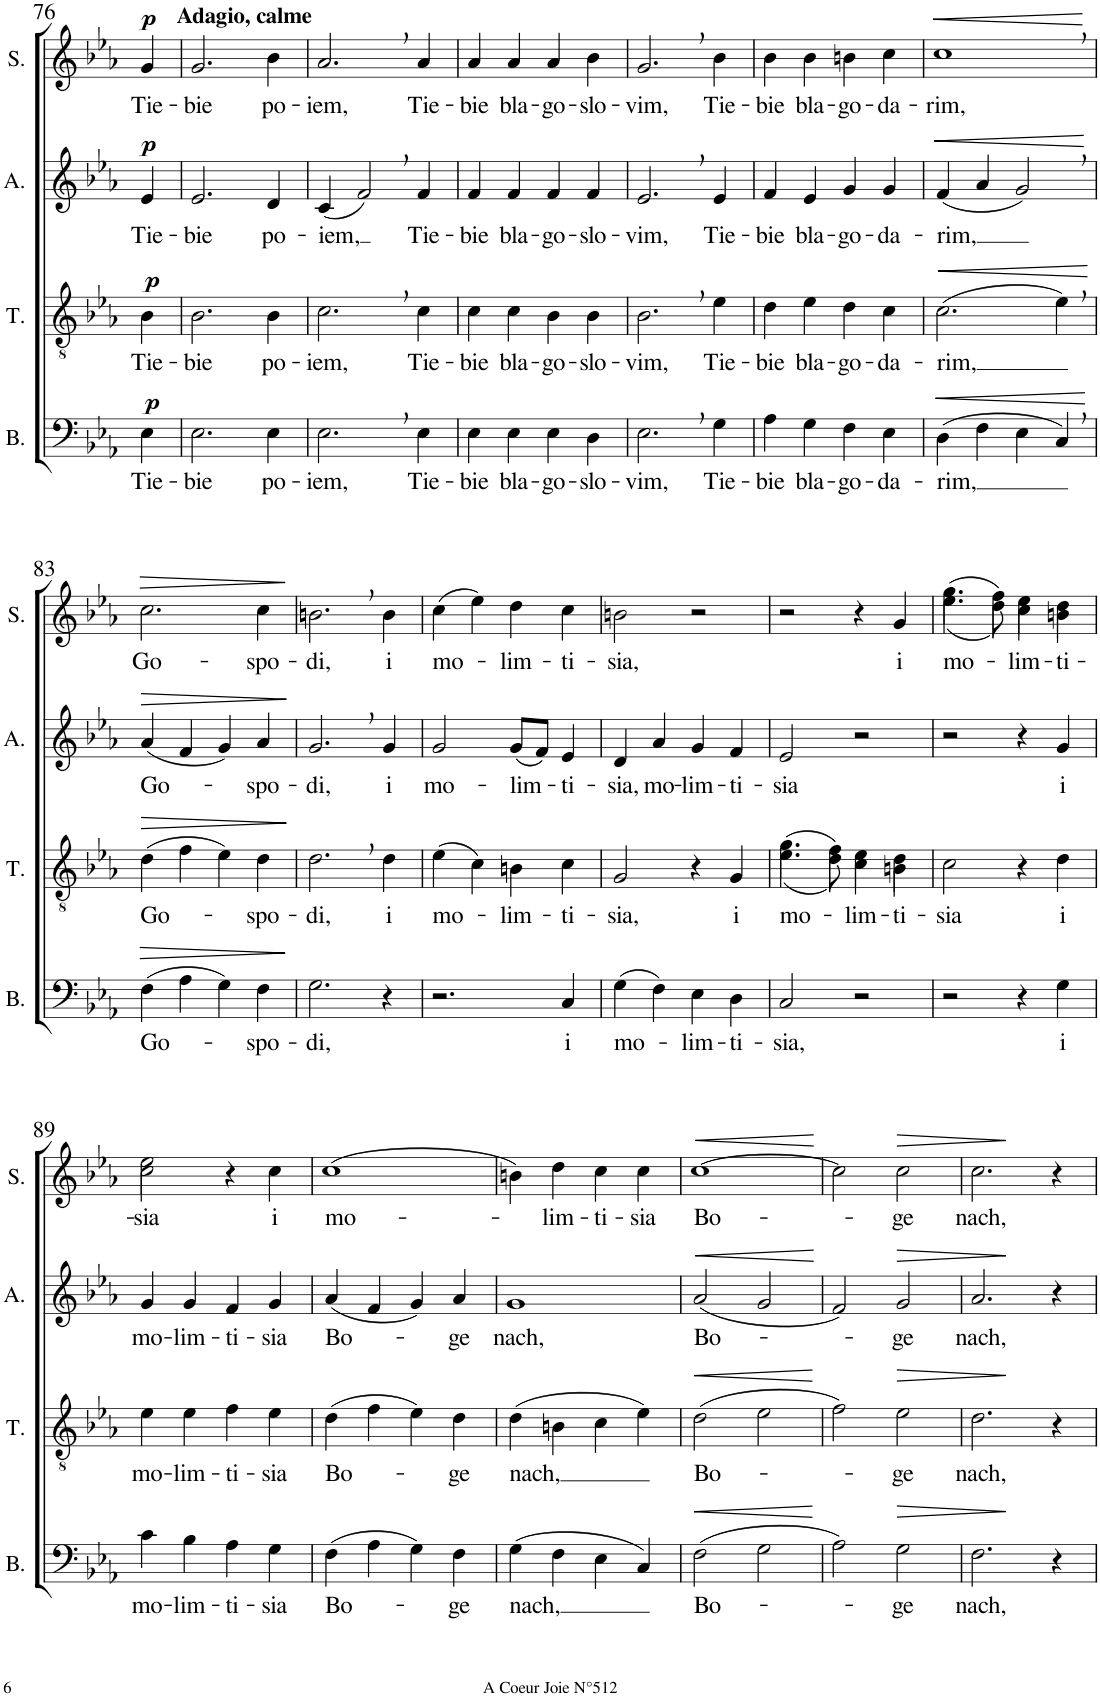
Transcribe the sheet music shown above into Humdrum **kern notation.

**kern	**text	**dynam	**kern	**text	**dynam	**kern	**text	**dynam	**kern	**text	**dynam
*part4	*part4	*part4	*part3	*part3	*part3	*part2	*part2	*part2	*part1	*part1	*part1
*staff4	*staff4	*staff4	*staff3	*staff3	*staff3	*staff2	*staff2	*staff2	*staff1	*staff1	*staff1
*I"Bass	*	*	*I"Tenor	*	*	*I"Alto	*	*	*I"Soprano	*	*
*I'B.	*	*	*I'T.	*	*	*I'A.	*	*	*I'S.	*	*
!!LO:PB:g=z
*clefF4	*	*	*clefGv2	*	*	*clefG2	*	*	*clefG2	*	*
*k[b-e-a-]	*	*	*k[b-e-a-]	*	*	*k[b-e-a-]	*	*	*k[b-e-a-]	*	*
*M4/4	*	*	*M4/4	*	*	*M4/4	*	*	*M4/4	*	*
*met(c|)	*	*	*met(c|)	*	*	*met(c|)	*	*	*met(c|)	*	*
=76	=76	=76	=76	=76	=76	=76	=76	=76	=76	=76	=76
!	!	!	!	!	!	!	!	!	!LO:TX:a:B:t=Adagio, calme	!	!
!	!LO:LY:b	!LO:DY:a	!	!LO:LY:b	!LO:DY:a	!	!LO:LY:b	!LO:DY:a	!	!LO:LY:b	!LO:DY:a
4E-\	Tie-	p	4B-\	Tie-	p	4e-/	Tie-	p	4g/	Tie-	p
=77	=77	=77	=77	=77	=77	=77	=77	=77	=77	=77	=77
!	!LO:LY:b	!	!	!LO:LY:b	!	!	!LO:LY:b	!	!	!LO:LY:b	!
2.E-\	-bie	.	2.B-\	-bie	.	2.e-/	-bie	.	2.g/	-bie	.
!	!LO:LY:b	!	!	!LO:LY:b	!	!	!LO:LY:b	!	!	!LO:LY:b	!
4E-\	po-	.	4B-\	po-	.	4d/	po-	.	4b-\	po-	.
=78	=78	=78	=78	=78	=78	=78	=78	=78	=78	=78	=78
!	!LO:LY:b	!	!	!LO:LY:b	!	!	!LO:LY:b	!	!	!LO:LY:b	!
2.E-,\	-iem,	.	2.c,\	-iem,	.	(4c/	-iem,	.	2.a-,/	-iem,	.
.	.	.	.	.	.	2f,/)	.	.	.	.	.
!	!LO:LY:b	!	!	!LO:LY:b	!	!	!LO:LY:b	!	!	!LO:LY:b	!
4E-\	Tie-	.	4c\	Tie-	.	4f/	Tie-	.	4a-/	Tie-	.
=79	=79	=79	=79	=79	=79	=79	=79	=79	=79	=79	=79
!	!LO:LY:b	!	!	!LO:LY:b	!	!	!LO:LY:b	!	!	!LO:LY:b	!
4E-\	-bie	.	4c\	-bie	.	4f/	-bie	.	4a-/	-bie	.
!	!LO:LY:b	!	!	!LO:LY:b	!	!	!LO:LY:b	!	!	!LO:LY:b	!
4E-\	bla-	.	4c\	bla-	.	4f/	bla-	.	4a-/	bla-	.
!	!LO:LY:b	!	!	!LO:LY:b	!	!	!LO:LY:b	!	!	!LO:LY:b	!
4E-\	-go-	.	4B-\	-go-	.	4f/	-go-	.	4a-/	-go-	.
!	!LO:LY:b	!	!	!LO:LY:b	!	!	!LO:LY:b	!	!	!LO:LY:b	!
4D\	-slo-	.	4B-\	-slo-	.	4f/	-slo-	.	4b-\	-slo-	.
=80	=80	=80	=80	=80	=80	=80	=80	=80	=80	=80	=80
!	!LO:LY:b	!	!	!LO:LY:b	!	!	!LO:LY:b	!	!	!LO:LY:b	!
2.E-,\	-vim,	.	2.B-,\	-vim,	.	2.e-,/	-vim,	.	2.g,/	-vim,	.
!	!LO:LY:b	!	!	!LO:LY:b	!	!	!LO:LY:b	!	!	!LO:LY:b	!
4G\	Tie-	.	4e-\	Tie-	.	4e-/	Tie-	.	4b-\	Tie-	.
=81	=81	=81	=81	=81	=81	=81	=81	=81	=81	=81	=81
!	!LO:LY:b	!	!	!LO:LY:b	!	!	!LO:LY:b	!	!	!LO:LY:b	!
4A-\	-bie	.	4d\	-bie	.	4f/	-bie	.	4b-\	-bie	.
!	!LO:LY:b	!	!	!LO:LY:b	!	!	!LO:LY:b	!	!	!LO:LY:b	!
4G\	bla-	.	4e-\	bla-	.	4e-/	bla-	.	4b-\	bla-	.
!	!LO:LY:b	!	!	!LO:LY:b	!	!	!LO:LY:b	!	!	!LO:LY:b	!
4F\	-go-	.	4d\	-go-	.	4g/	-go-	.	4bn\	-go-	.
!	!LO:LY:b	!	!	!LO:LY:b	!	!	!LO:LY:b	!	!	!LO:LY:b	!
4E-\	-da-	.	4c\	-da-	.	4g/	-da-	.	4cc\	-da-	.
=82	=82	=82	=82	=82	=82	=82	=82	=82	=82	=82	=82
!	!LO:LY:b	!LO:HP:b	!	!LO:LY:b	!LO:HP:b	!	!LO:LY:b	!LO:HP:b	!	!LO:LY:b	!LO:HP:b
(4D\	-rim,	<	(2.c\	-rim,	<	(4f/	-rim,	<	1cc,	-rim,	<
4F\	.	.	.	.	.	4a-/	.	.	.	.	.
4E-\	.	.	.	.	.	2g,/)	.	.	.	.	.
4C,/)	.	.	4e-,\)	.	.	.	.	.	.	.	.
.	.	[	.	.	[	.	.	[	.	.	[
!!LO:LB:g=z
=83	=83	=83	=83	=83	=83	=83	=83	=83	=83	=83	=83
!	!LO:LY:b	!LO:HP:b	!	!LO:LY:b	!LO:HP:b	!	!LO:LY:b	!LO:HP:b	!	!LO:LY:b	!LO:HP:b
(4F\	Go-	>	(4d\	Go-	>	(4a-/	Go-	>	2.cc\	Go-	>
4A-\	.	.	4f\	.	.	4f/	.	.	.	.	.
4G\)	.	.	4e-\)	.	.	4g/)	.	.	.	.	.
!	!LO:LY:b	!	!	!LO:LY:b	!	!	!LO:LY:b	!	!	!LO:LY:b	!
4F\	-spo-	.	4d\	-spo-	.	4a-/	-spo-	.	4cc\	-spo-	.
.	.	]	.	.	]	.	.	]	.	.	]
=84	=84	=84	=84	=84	=84	=84	=84	=84	=84	=84	=84
!	!LO:LY:b	!	!	!LO:LY:b	!	!	!LO:LY:b	!	!	!LO:LY:b	!
2.G\	-di,	.	2.d,\	-di,	.	2.g,/	-di,	.	2.bn,\	-di,	.
!	!	!	!	!LO:LY:b	!	!	!LO:LY:b	!	!	!LO:LY:b	!
4r	.	.	4d\	i	.	4g/	i	.	4b\	i	.
=85	=85	=85	=85	=85	=85	=85	=85	=85	=85	=85	=85
!	!	!	!	!LO:LY:b	!	!	!LO:LY:b	!	!	!LO:LY:b	!
2.r	.	.	(4e-\	mo-	.	2g/	mo-	.	(4cc\	mo-	.
.	.	.	4c\)	.	.	.	.	.	4ee-\)	.	.
!	!	!	!	!LO:LY:b	!	!	!LO:LY:b	!	!	!LO:LY:b	!
.	.	.	4Bn\	-lim-	.	(8g/L	-lim-	.	4dd\	-lim-	.
.	.	.	.	.	.	8f/J)	.	.	.	.	.
!	!LO:LY:b	!	!	!LO:LY:b	!	!	!LO:LY:b	!	!	!LO:LY:b	!
4C/	i	.	4c\	-ti-	.	4e-/	-ti-	.	4cc\	-ti-	.
=86	=86	=86	=86	=86	=86	=86	=86	=86	=86	=86	=86
!	!LO:LY:b	!	!	!LO:LY:b	!	!	!LO:LY:b	!	!	!LO:LY:b	!
(4G\	mo-	.	2G/	-sia,	.	4d/	-sia,	.	2bn\	-sia,	.
!	!	!	!	!	!	!	!LO:LY:b	!	!	!	!
4F\)	.	.	.	.	.	4a-/	mo-	.	.	.	.
!	!LO:LY:b	!	!	!	!	!	!LO:LY:b	!	!	!	!
4E-\	-lim-	.	4r	.	.	4g/	-lim-	.	2r	.	.
!	!LO:LY:b	!	!	!LO:LY:b	!	!	!LO:LY:b	!	!	!	!
4D\	-ti-	.	4G/	i	.	4f/	-ti-	.	.	.	.
=87	=87	=87	=87	=87	=87	=87	=87	=87	=87	=87	=87
!	!LO:LY:b	!	!	!LO:LY:b	!	!	!LO:LY:b	!	!	!	!
*	*	*	*^	*	*	*	*	*	*	*	*
2C/	-sia,	.	(>4.g\	(<4.e-\	mo-	.	2e-/	-sia	.	2r	.	.
.	.	.	8f\)	8d\)	.	.	.	.	.	.	.	.
!	!	!	!	!	!LO:LY:b	!	!	!	!	!	!	!
2r	.	.	4e-\	4c\	-lim-	.	2r	.	.	4r	.	.
!	!	!	!	!	!LO:LY:b	!	!	!	!	!	!LO:LY:b	!
.	.	.	4d\	4Bn\	-ti-	.	.	.	.	4g/	i	.
=88	=88	=88	=88	=88	=88	=88	=88	=88	=88	=88	=88	=88
!	!	!	!	!	!LO:LY:b	!	!	!	!	!	!LO:LY:b	!
*	*	*	*v	*v	*	*	*	*	*	*^	*	*
2r	.	.	2c\	-sia	.	2r	.	.	(>4.gg\	(4.ee-\	mo-	.
.	.	.	.	.	.	.	.	.	8ff\)	8dd\)	.	.
!	!	!	!	!	!	!	!	!	!	!	!LO:LY:b	!
4r	.	.	4r	.	.	4r	.	.	4ee-\	4cc\	-lim-	.
!	!LO:LY:b	!	!	!LO:LY:b	!	!	!LO:LY:b	!	!	!	!LO:LY:b	!
4G\	i	.	4d\	i	.	4g/	i	.	4dd\	4bn\	-ti-	.
!!LO:LB:g=z	!!
=89	=89	=89	=89	=89	=89	=89	=89	=89	=89	=89	=89	=89
!	!LO:LY:b	!	!	!LO:LY:b	!	!	!LO:LY:b	!	!	!	!LO:LY:b	!
4c\	mo-	.	4e-\	mo-	.	4g/	mo-	.	2ee-\	2cc\	-sia	.
!	!LO:LY:b	!	!	!LO:LY:b	!	!	!LO:LY:b	!	!	!	!	!
4B-\	-lim-	.	4e-\	-lim-	.	4g/	-lim-	.	.	.	.	.
!	!LO:LY:b	!	!	!LO:LY:b	!	!	!LO:LY:b	!	!	!	!	!
4A-\	-ti-	.	4f\	-ti-	.	4f/	-ti-	.	4r	2ryy	.	.
!	!LO:LY:b	!	!	!LO:LY:b	!	!	!LO:LY:b	!	!	!	!LO:LY:b	!
4G\	-sia	.	4e-\	-sia	.	4g/	-sia	.	4cc\	.	i	.
*	*	*	*	*	*	*	*	*	*v	*v	*	*
=90	=90	=90	=90	=90	=90	=90	=90	=90	=90	=90	=90
!	!LO:LY:b	!	!	!LO:LY:b	!	!	!LO:LY:b	!	!	!LO:LY:b	!
(4F\	Bo-	.	(4d\	Bo-	.	(4a-/	Bo-	.	(1cc	mo-	.
4A-\	.	.	4f\	.	.	4f/	.	.	.	.	.
4G\)	.	.	4e-\)	.	.	4g/)	.	.	.	.	.
!	!LO:LY:b	!	!	!LO:LY:b	!	!	!LO:LY:b	!	!	!	!
4F\	-ge	.	4d\	-ge	.	4a-/	-ge	.	.	.	.
=91	=91	=91	=91	=91	=91	=91	=91	=91	=91	=91	=91
!	!LO:LY:b	!	!	!LO:LY:b	!	!	!LO:LY:b	!	!	!	!
(4G\	nach,	.	(4d\	nach,	.	1g	nach,	.	4bn\)	.	.
!	!	!	!	!	!	!	!	!	!	!LO:LY:b	!
4F\	.	.	4Bn\	.	.	.	.	.	4dd\	-lim-	.
!	!	!	!	!	!	!	!	!	!	!LO:LY:b	!
4E-\	.	.	4c\	.	.	.	.	.	4cc\	-ti-	.
!	!	!	!	!	!	!	!	!	!	!LO:LY:b	!
4C/)	.	.	4e-\)	.	.	.	.	.	4cc\	-sia	.
=92	=92	=92	=92	=92	=92	=92	=92	=92	=92	=92	=92
!	!LO:LY:b	!LO:HP:b	!	!LO:LY:b	!LO:HP:b	!	!LO:LY:b	!LO:HP:b	!	!LO:LY:b	!LO:HP:b
(2F\	Bo-	<	(2d\	Bo-	<	(2a-/	Bo-	<	[1cc	Bo-	<
2G\	.	.	2e-\	.	.	2g/	.	.	.	.	.
.	.	[	.	.	[	.	.	[	.	.	[
=93	=93	=93	=93	=93	=93	=93	=93	=93	=93	=93	=93
2A-\)	.	.	2f\)	.	.	2f/)	.	.	2cc\]	.	.
!	!LO:LY:b	!LO:HP:b	!	!LO:LY:b	!LO:HP:b	!	!LO:LY:b	!LO:HP:b	!	!LO:LY:b	!LO:HP:b
2G\	-ge	>	2e-\	-ge	>	2g/	-ge	>	2cc\	-ge	>
=94	=94	=94	=94	=94	=94	=94	=94	=94	=94	=94	=94
!	!LO:LY:b	!	!	!LO:LY:b	!	!	!LO:LY:b	!	!	!LO:LY:b	!
2.F\	nach,	.	2.d\	nach,	.	2.a-/	nach,	.	2.cc\	nach,	.
4r	.	]	4r	.	]	4r	.	]	4r	.	]
=	=	=	=	=	=	=	=	=	=	=	=
*-	*-	*-	*-	*-	*-	*-	*-	*-	*-	*-	*-
